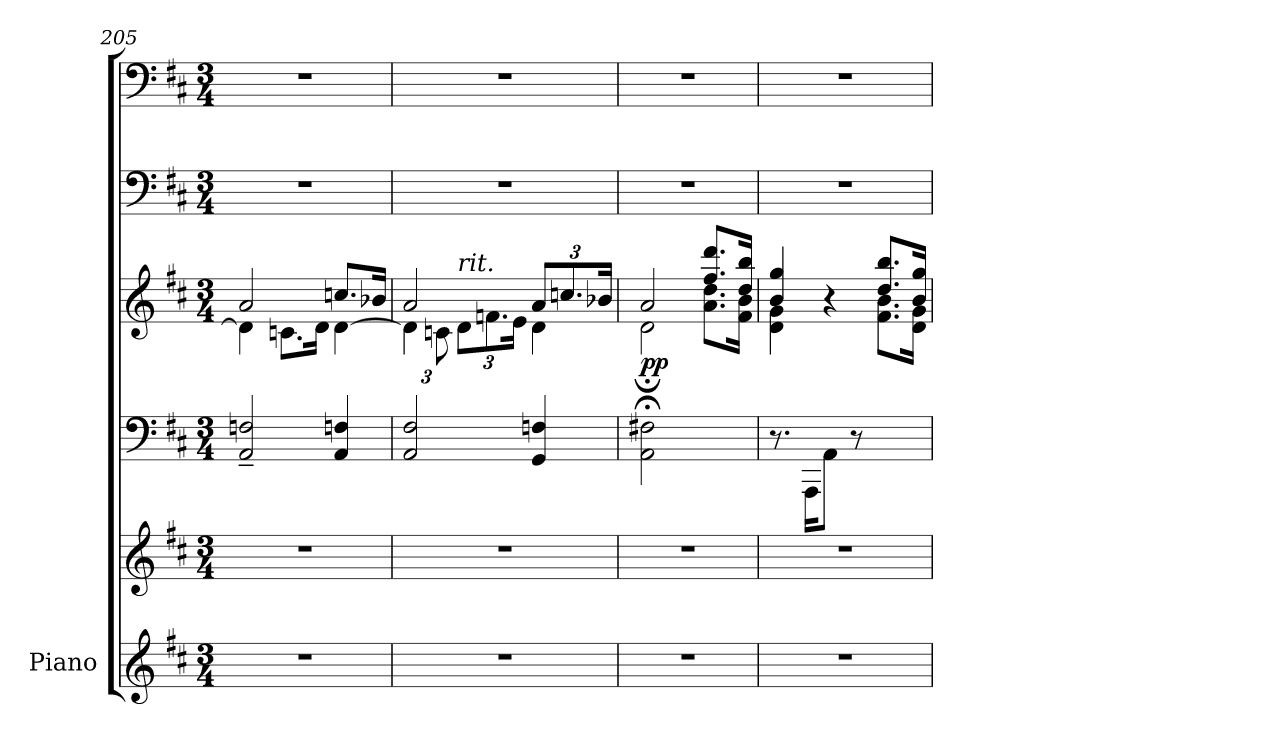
**kern	**kern	**kern	**kern	**kern	**kern	**dynam
*part1	*part1	*part1	*part1	*part1	*part1	*part1
*staff6	*staff5	*staff4	*staff3	*staff2	*staff1	*staff1/2/3/4/5/6
*I"Piano	*	*	*	*	*	*
*I'Pno.	*	*	*	*	*	*
*clefG2	*clefG2	*clefF4	*clefG2	*clefF4	*clefF4	*
*k[f#c#]	*k[f#c#]	*k[f#c#]	*k[f#c#]	*k[f#c#]	*k[f#c#]	*
*M3/4	*M3/4	*M3/4	*M3/4	*M3/4	*M3/4	*
=205	=205	=205	=205	=205	=205	=205
*	*	*	*^	*	*	*
2.r	2.r	2AA/~ 2Fn/~	4d\]	2a/	2.r	2.r	.
.	.	.	8.cn\L	.	.	.	.
.	.	.	16d\Jk	.	.	.	.
.	.	4AA/ 4Fn/	[4d\	8.ccn/L	.	.	.
.	.	.	.	16b-X/Jk	.	.	.
=206	=206	=206	=206	=206	=206	=206	=206
*	*	*	*Xbrackettup	*	*	*	*
2.r	2.r	2AA/ 2F#/	6d\]	2a/	2.r	2.r	.
.	.	.	12cn\	.	.	.	.
!	!	!	!LO:TX:a:i:t=rit.	!	!	!	!
.	.	.	12d\L	.	.	.	.
.	.	.	12.fn\	.	.	.	.
.	.	.	24e\Jk	.	.	.	.
.	.	4GG/ 4Fn/	4d\	12a/L	.	.	.
.	.	.	.	12.ccn/	.	.	.
.	.	.	.	24b-X/Jk	.	.	.
=207	=207	=207	=207	=207	=207	=207	=207
*	*	*	*	*	*	*MM30	*
!	!	!	!	!	!	!	!LO:DY:b=3
2.r	2.r	2AA\;< 2F#X\;<	2d\	2a;</	2.r	2.r	pp
.	.	4ryy	8.a\ 8.dd\L	8.ff#/ 8.ddd/L	.	.	.
.	.	.	16f#\ 16b\Jk	16dd/ 16bb/Jk	.	.	.
=208	=208	=208	=208	=208	=208	=208	=208
2.r	2.r	8.r	4d\ 4g\	4b/ 4gg/	2.r	2.r	.
.	.	16AAA\KL	.	.	.	.	.
.	.	8AA\J	4ryy	4r	.	.	.
.	.	8r	.	.	.	.	.
.	.	4ryy	8.f#\ 8.b\L	8.dd/ 8.bb/L	.	.	.
.	.	.	16d\ 16g\Jk	16b/ 16gg/Jk	.	.	.
*	*	*	*v	*v	*	*	*
=	=	=	=	=	=	=
*-	*-	*-	*-	*-	*-	*-
